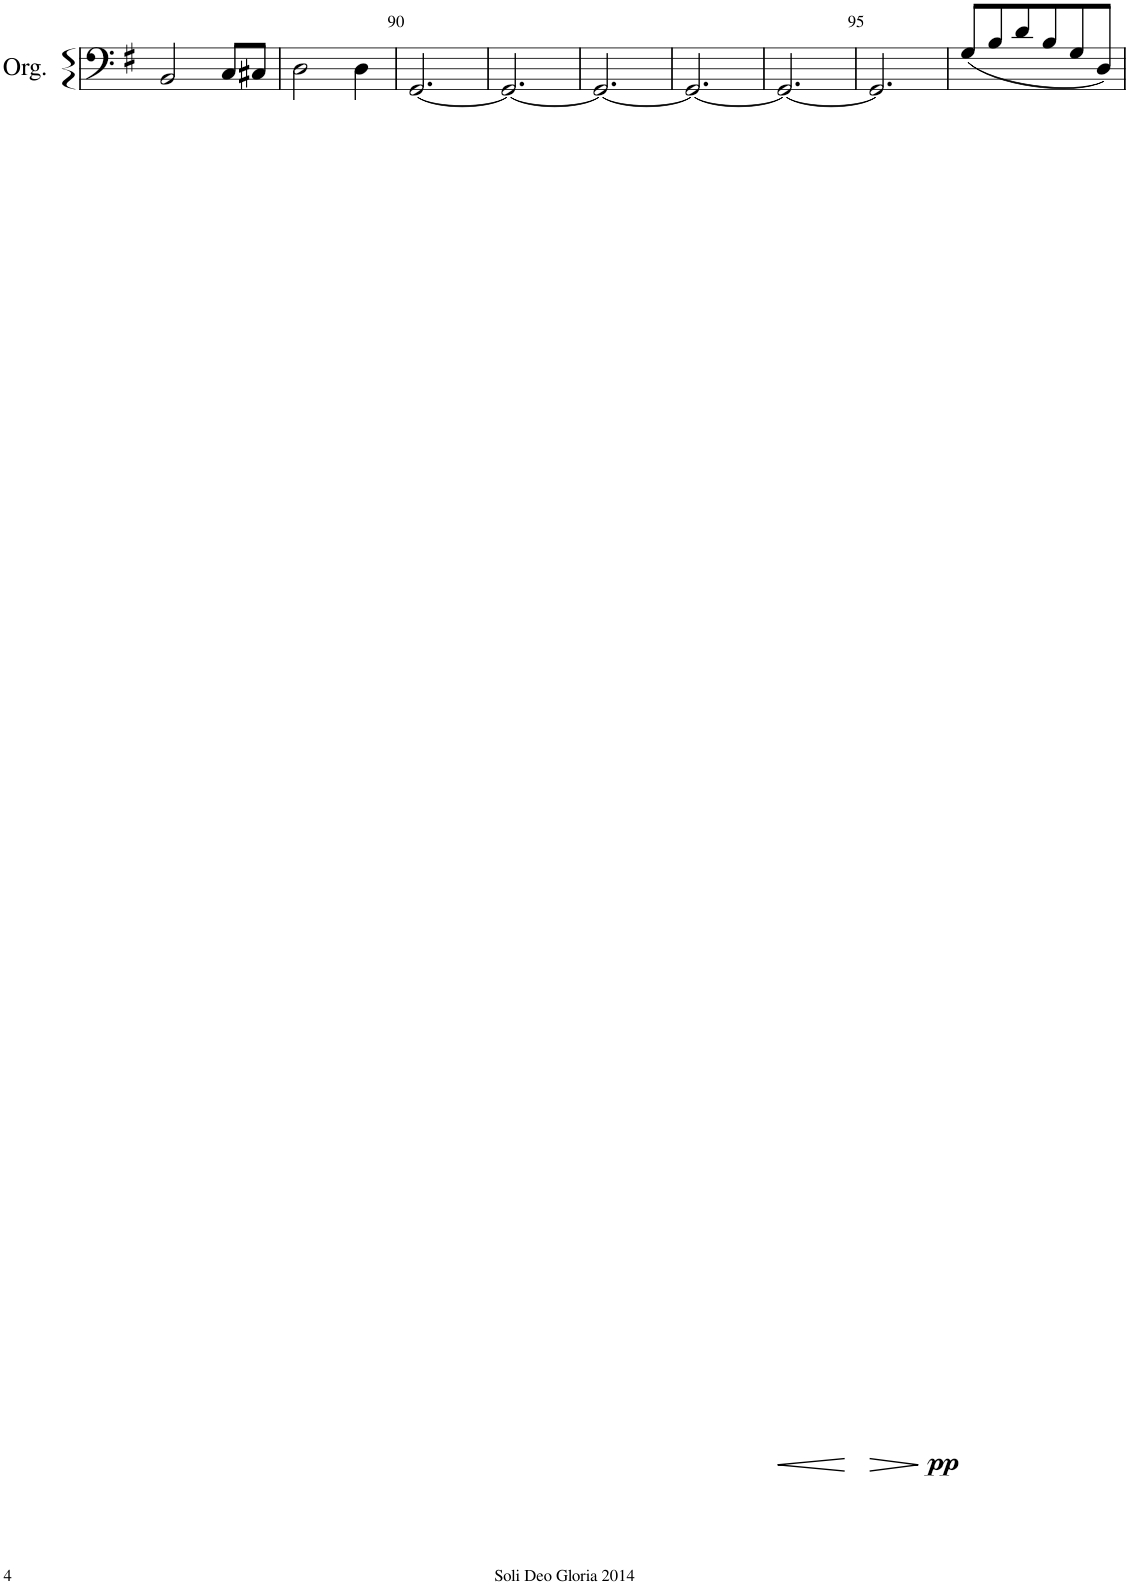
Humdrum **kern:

**kern	**dynam
*part1	*part1
*staff1	*staff1
*I"Organ	*
*I'Org.	*
!!LO:PB:g=z
*clefF4	*
*k[f#]	*
*M3/4	*
=88	=88
2BB/	.
8C/L	.
8C#X/J	.
=89	=89
2D\	.
4D\	.
=90	=90
[2.GG/	.
=91	=91
2.GG/_	.
=92	=92
2.GG/_	.
=93	=93
2.GG/_	.
=94	=94
!	!LO:HP:b
2.GG/_	<
.	[
=95	=95
!	!LO:HP:b
2.GG/]	>
.	]
=96	=96
!	!LO:DY:b
(8G/L	pp
8B/	.
8d/	.
8B/	.
8G/	.
8D/J)	.
=	=
*-	*-
